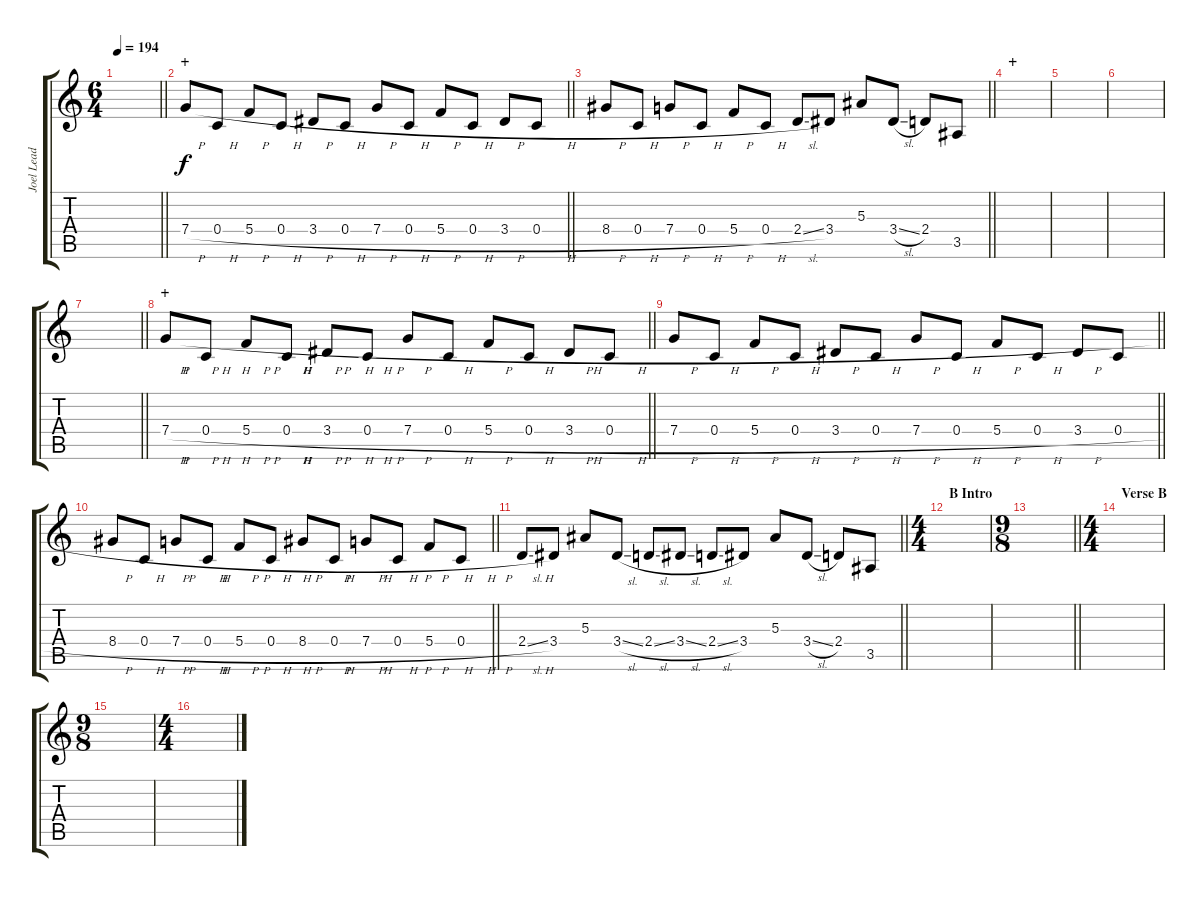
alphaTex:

\track ("Joel Lead" "Joel Lead") {instrument distortionguitar}
\staff {score tabs}
\tuning (D4 A3 F3 C3 G2 C2) {hide}
\ts (6 4)
\tempo 194
\clef g2
\barLineRight lightlight
\ks c
|
\section ("" "+")
\barLineRight lightlight
7.4{h}.8 0.4{h}.8 5.4{h}.8 0.4{h}.8 3.4{h}.8 0.4{h}.8 7.4{h}.8 0.4{h}.8 5.4{h}.8 0.4{h}.8 3.4{h}.8 0.4{h}.8 |
\barLineRight lightlight
8.4{h}.8 0.4{h}.8 7.4{h}.8 0.4{h}.8 5.4{h}.8 0.4{h}.8 2.4{sl}.8 3.4.8 5.3.8 3.4{sl}.8 2.4.8 3.5.8 |
\section ("" "+")
|
|
|
\barLineRight lightlight
|
\section ("" "+")
\barLineRight lightlight
7.4{h}.8 0.4{h}.8 5.4{h}.8 0.4{h}.8 3.4{h}.8 0.4{h}.8 7.4{h}.8 0.4{h}.8 5.4{h}.8 0.4{h}.8 3.4{h}.8 0.4{h}.8 |
\barLineRight lightlight
7.4{h}.8 0.4{h}.8 5.4{h}.8 0.4{h}.8 3.4{h}.8 0.4{h}.8 7.4{h}.8 0.4{h}.8 5.4{h}.8 0.4{h}.8 3.4{h}.8 0.4{h}.8 |
\barLineRight lightlight
8.4{h}.8 0.4{h}.8 7.4{h}.8 0.4{h}.8 5.4{h}.8 0.4{h}.8 8.4{h}.8 0.4{h}.8 7.4{h}.8 0.4{h}.8 5.4{h}.8 0.4{h}.8 |
\barLineRight lightlight
2.4{sl}.8 3.4.8 5.3.8 3.4{sl}.8 2.4{sl}.8 3.4{sl}.8 2.4{sl}.8 3.4.8 5.3.8 3.4{sl}.8 2.4.8 3.5.8 |
\ts (4 4)
\section ("" "B Intro")
|
\ts (9 8)
\barLineRight lightlight
|
\ts (4 4)
\section ("" "Verse B")
|
\ts (9 8)
|
\ts (4 4)
